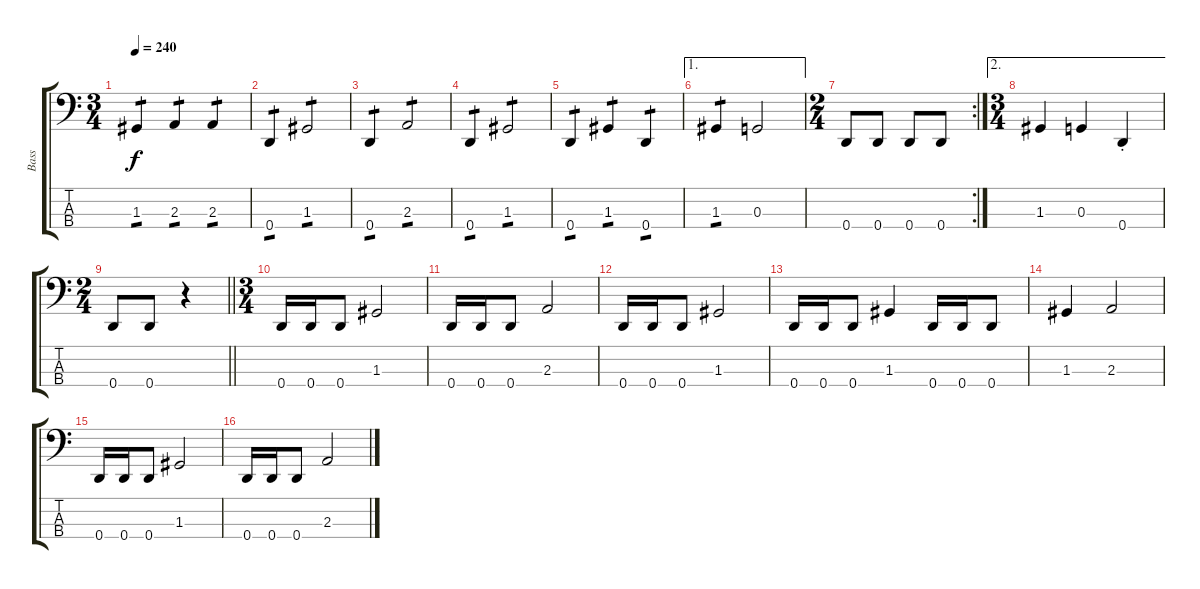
\track ("Bass" "Bass") {instrument electricbasspick}
\staff {score tabs}
\tuning (F2 C2 G1 D1) {hide}
\ts (3 4)
\tempo 240
\clef f4
\ks c
1.3.4{tp 1 dy f} 2.3.4{tp 1} 2.3.4{tp 1} |
0.4.4{tp 1} 1.3.2{tp 1} |
0.4.4{tp 1} 2.3.2{tp 1} |
0.4.4{tp 1} 1.3.2{tp 1} |
0.4.4{tp 1} 1.3.4{tp 1} 0.4.4{tp 1} |
\ae 1
1.3.4{tp 1} 0.3.2 |
\rc 2
\ts (2 4)
0.4.8 0.4.8 0.4.8 0.4.8 |
\ae 2
\ts (3 4)
1.3.4 0.3.4 0.4{st}.4 |
\ts (2 4)
\barLineRight lightlight
0.4.8 0.4.8 r.4 |
\ts (3 4)
\section ("" "")
0.4.16 0.4.16 0.4.8 1.3.2 |
0.4.16 0.4.16 0.4.8 2.3.2 |
0.4.16 0.4.16 0.4.8 1.3.2 |
0.4.16 0.4.16 0.4.8 1.3.4 0.4.16 0.4.16 0.4.8 |
1.3.4 2.3.2 |
0.4.16 0.4.16 0.4.8 1.3.2 |
0.4.16 0.4.16 0.4.8 2.3.2
